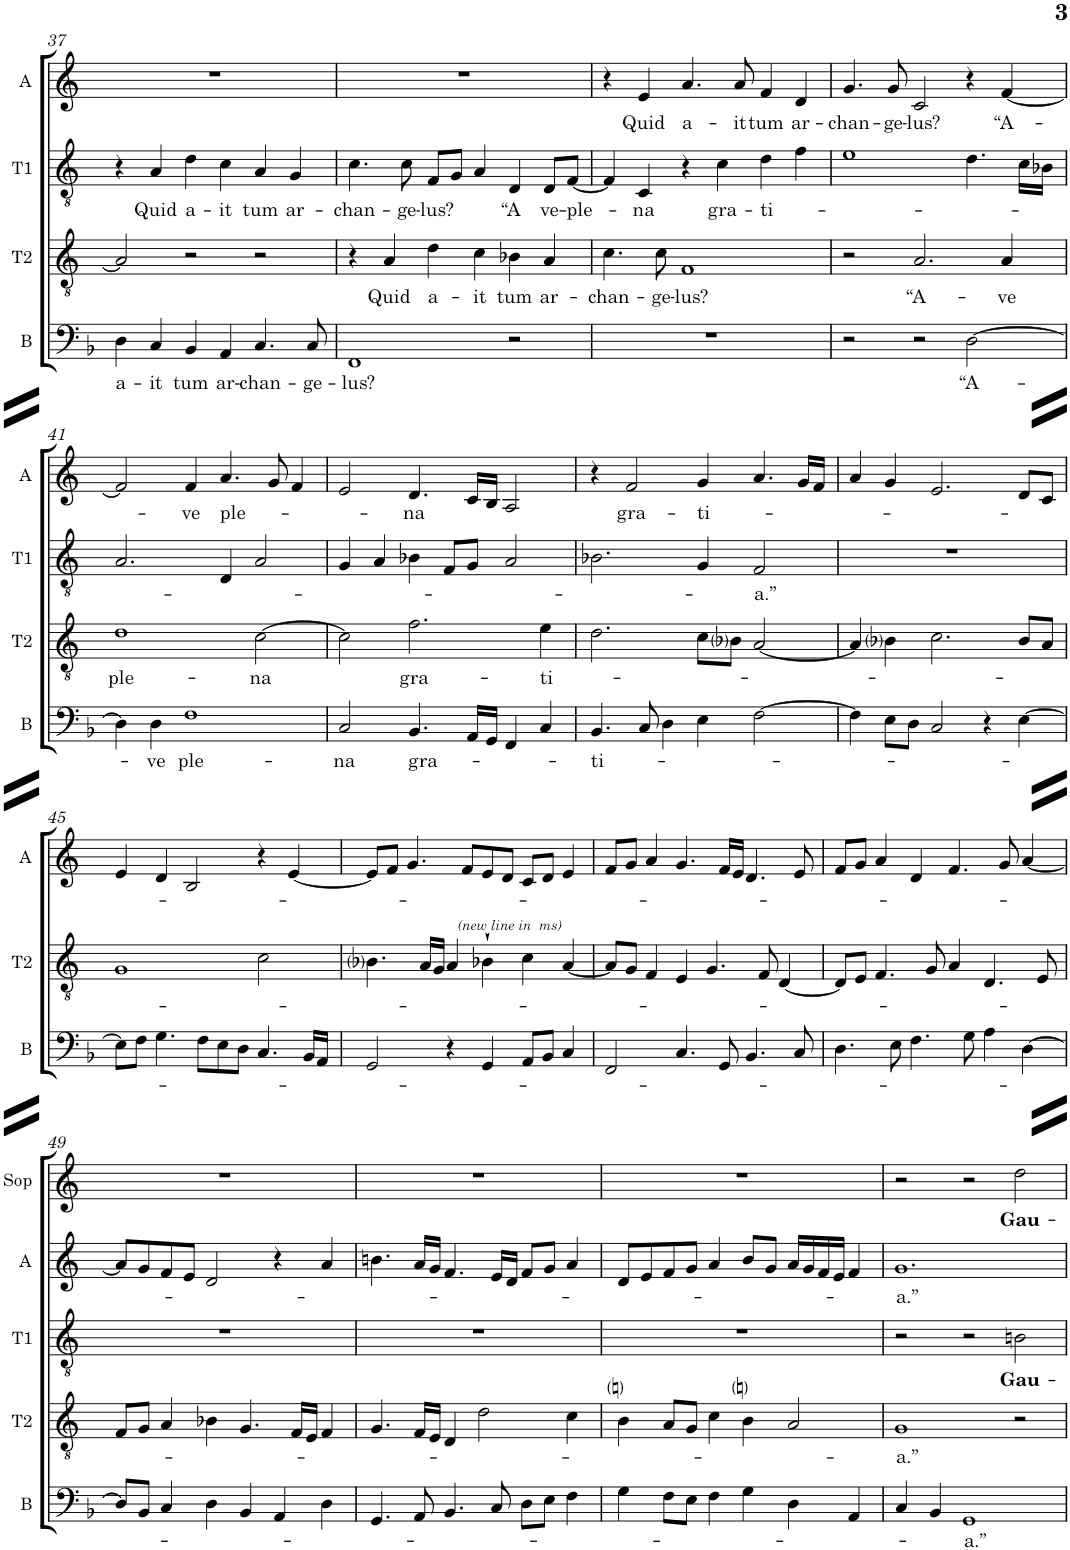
**kern	**text	**kern	**text	**kern	**text	**kern	**text	**kern	**text
*part5	*part5	*part4	*part4	*part3	*part3	*part2	*part2	*part1	*part1
*staff5	*staff5	*staff4	*staff4	*staff3	*staff3	*staff2	*staff2	*staff1	*staff1
*I"Bass	*	*I"Tenor (T2)	*	*I"Contratenor (T1)	*	*I"Alt	*	*I"Soprano	*
*I'B	*	*I'T2	*	*I'T1	*	*I'A	*	*I'Sop	*
!!LO:PB:g=z
*clefF4	*	*clefGv2	*	*clefGv2	*	*clefG2	*	*clefG2	*
*k[b-]	*	*k[]	*	*k[]	*	*k[]	*	*k[]	*
*M3/2	*	*M3/2	*	*M3/2	*	*M3/2	*	*M3/2	*
=37	=37	=37	=37	=37	=37	=37	=37	=37	=37
!	!LO:LY:b	!	!	!	!	!	!	!	!
4D\	a-	2A/]	.	4r	.	1.r	.	1.r	.
!	!LO:LY:b	!	!	!	!LO:LY:b	!	!	!	!
4C/	-it	.	.	4A/	Quid	.	.	.	.
!	!LO:LY:b	!	!	!	!LO:LY:b	!	!	!	!
4BB-/	tum	2r	.	4d\	a-	.	.	.	.
!	!LO:LY:b	!	!	!	!LO:LY:b	!	!	!	!
4AA/	ar-	.	.	4c\	-it	.	.	.	.
!	!LO:LY:b	!	!	!	!LO:LY:b	!	!	!	!
4.C/	-chan-	2r	.	4A/	tum	.	.	.	.
!	!	!	!	!	!LO:LY:b	!	!	!	!
.	.	.	.	4G/	ar-	.	.	.	.
!	!LO:LY:b	!	!	!	!	!	!	!	!
8C/	-ge-	.	.	.	.	.	.	.	.
=38	=38	=38	=38	=38	=38	=38	=38	=38	=38
!	!LO:LY:b	!	!	!	!LO:LY:b	!	!	!	!
1FF	-lus?	4r	.	4.c\	-chan-	1.r	.	1.r	.
!	!	!	!LO:LY:b	!	!	!	!	!	!
.	.	4A/	Quid	.	.	.	.	.	.
!	!	!	!	!	!LO:LY:b	!	!	!	!
.	.	.	.	8c\	-ge-	.	.	.	.
!	!	!	!LO:LY:b	!	!LO:LY:b	!	!	!	!
.	.	4d\	a-	8F/L	-lus?	.	.	.	.
.	.	.	.	8G/J	.	.	.	.	.
!	!	!	!LO:LY:b	!	!	!	!	!	!
.	.	4c\	-it	4A/	.	.	.	.	.
!	!	!	!LO:LY:b	!	!LO:LY:b	!	!	!	!
2r	.	4B-X\	tum	4D/	“A	.	.	.	.
!	!	!	!LO:LY:b	!	!LO:LY:b	!	!	!	!
.	.	4A/	ar-	8D/L	ve-	.	.	.	.
!	!	!	!	!	!LO:LY:b	!	!	!	!
.	.	.	.	[8F/J	-ple-	.	.	.	.
=39	=39	=39	=39	=39	=39	=39	=39	=39	=39
!	!	!	!LO:LY:b	!	!	!	!	!	!
1.r	.	4.c\	-chan-	4F/]	.	4r	.	1.r	.
!	!	!	!	!	!LO:LY:b	!	!LO:LY:b	!	!
.	.	.	.	4C/	-na	4e/	Quid	.	.
!	!	!	!LO:LY:b	!	!	!	!	!	!
.	.	8c\	-ge-	.	.	.	.	.	.
!	!	!	!LO:LY:b	!	!	!	!LO:LY:b	!	!
.	.	1F	-lus?	4r	.	4.a/	a-	.	.
!	!	!	!	!	!LO:LY:b	!	!	!	!
.	.	.	.	4c\	gra-	.	.	.	.
!	!	!	!	!	!	!	!LO:LY:b	!	!
.	.	.	.	.	.	8a/	-it	.	.
!	!	!	!	!	!LO:LY:b	!	!LO:LY:b	!	!
.	.	.	.	4d\	-ti-	4f/	tum	.	.
!	!	!	!	!	!	!	!LO:LY:b	!	!
.	.	.	.	4f\	.	4d/	ar-	.	.
=40	=40	=40	=40	=40	=40	=40	=40	=40	=40
!	!	!	!	!	!	!	!LO:LY:b	!	!
2r	.	2r	.	1e	.	4.g/	-chan-	1.r	.
!	!	!	!	!	!	!	!LO:LY:b	!	!
.	.	.	.	.	.	8g/	-ge-	.	.
!	!	!	!LO:LY:b	!	!	!	!LO:LY:b	!	!
2r	.	2.A/	“A-	.	.	2c/	-lus?	.	.
!	!LO:LY:b	!	!	!	!	!	!	!	!
[2D\	“A-	.	.	4.d\	.	4r	.	.	.
!	!	!	!LO:LY:b	!	!	!	!LO:LY:b	!	!
.	.	4A/	-ve	.	.	[4f/	“A-	.	.
.	.	.	.	16c\LL	.	.	.	.	.
.	.	.	.	16B-X\JJ	.	.	.	.	.
!!LO:LB:g=z
=41	=41	=41	=41	=41	=41	=41	=41	=41	=41
!	!	!	!LO:LY:b	!	!	!	!	!	!
4D\]	.	1d	ple-	2.A/	.	2f/]	.	1.r	.
!	!LO:LY:b	!	!	!	!	!	!	!	!
4D\	-ve	.	.	.	.	.	.	.	.
!	!LO:LY:b	!	!	!	!	!	!LO:LY:b	!	!
1F	ple-	.	.	.	.	4f/	-ve	.	.
!	!	!	!	!	!	!	!LO:LY:b	!	!
.	.	.	.	4D/	.	4.a/	ple-	.	.
!	!	!	!LO:LY:b	!	!	!	!	!	!
.	.	[2c\	-na	2A/	.	.	.	.	.
.	.	.	.	.	.	8g/	.	.	.
.	.	.	.	.	.	4f/	.	.	.
=42	=42	=42	=42	=42	=42	=42	=42	=42	=42
!	!LO:LY:b	!	!	!	!	!	!	!	!
2C/	-na	2c\]	.	4G/	.	2e/	.	1.r	.
.	.	.	.	4A/	.	.	.	.	.
!	!LO:LY:b	!	!LO:LY:b	!	!	!	!LO:LY:b	!	!
4.BB-/	gra-	2.f\	gra-	4B-X\	.	4.d/	-na	.	.
.	.	.	.	8F/L	.	.	.	.	.
16AA/LL	.	.	.	8G/J	.	16c/LL	.	.	.
16GG/JJ	.	.	.	.	.	16B/JJ	.	.	.
4FF/	.	.	.	2A/	.	2A/	.	.	.
!	!	!	!LO:LY:b	!	!	!	!	!	!
4C/	.	4e\	-ti-	.	.	.	.	.	.
=43	=43	=43	=43	=43	=43	=43	=43	=43	=43
!	!LO:LY:b	!	!	!	!	!	!	!	!
4.BB-/	-ti-	2.d\	.	2.B-X\	.	4r	.	1.r	.
!	!	!	!	!	!	!	!LO:LY:b	!	!
.	.	.	.	.	.	2f/	gra-	.	.
8C/	.	.	.	.	.	.	.	.	.
4D\	.	.	.	.	.	.	.	.	.
!	!	!	!	!	!	!	!LO:LY:b	!	!
4E\	.	8c\L	.	4G/	.	4g/	-ti-	.	.
.	.	8B-i\J	.	.	.	.	.	.	.
!	!	!	!	!	!LO:LY:b	!	!	!	!
[2F\	.	[2A/	.	2F/	a.”	4.a/	.	.	.
.	.	.	.	.	.	16g/LL	.	.	.
.	.	.	.	.	.	16f/JJ	.	.	.
=44	=44	=44	=44	=44	=44	=44	=44	=44	=44
4F\]	.	4A/]	.	1.r	.	4a/	.	1.r	.
8E\L	.	4B-i\	.	.	.	4g/	.	.	.
8D\J	.	.	.	.	.	.	.	.	.
2C/	.	2.c\	.	.	.	2.e/	.	.	.
4r	.	.	.	.	.	.	.	.	.
[4E\	.	8B-/L	.	.	.	8d/L	.	.	.
.	.	8A/J	.	.	.	8c/J	.	.	.
!!LO:LB:g=z
=45	=45	=45	=45	=45	=45	=45	=45	=45	=45
8E\L]	.	1G	.	1.r	.	4e/	.	1.r	.
8F\J	.	.	.	.	.	.	.	.	.
4.G\	.	.	.	.	.	4d/	.	.	.
.	.	.	.	.	.	2B/	.	.	.
8F\L	.	.	.	.	.	.	.	.	.
8E\	.	.	.	.	.	.	.	.	.
8D\J	.	.	.	.	.	.	.	.	.
4.C/	.	2c\	.	.	.	4r	.	.	.
.	.	.	.	.	.	[4e/	.	.	.
16BB-/LL	.	.	.	.	.	.	.	.	.
16AA/JJ	.	.	.	.	.	.	.	.	.
=46	=46	=46	=46	=46	=46	=46	=46	=46	=46
2GG/	.	4.B-i\	.	1.r	.	8e/L]	.	1.r	.
.	.	.	.	.	.	8f/J	.	.	.
.	.	.	.	.	.	4.g/	.	.	.
.	.	16A/LL	.	.	.	.	.	.	.
.	.	16G/JJ	.	.	.	.	.	.	.
4r	.	4A/	.	.	.	.	.	.	.
.	.	.	.	.	.	8f/L	.	.	.
!	!	!LO:TX:a:i:t=(new line in  ms)	!	!	!	!	!	!	!
4GG/	.	4B-X`\	.	.	.	8e/	.	.	.
.	.	.	.	.	.	8d/J	.	.	.
8AA/L	.	4c\	.	.	.	8c/L	.	.	.
8BB-/J	.	.	.	.	.	8d/J	.	.	.
4C/	.	[4A/	.	.	.	4e/	.	.	.
=47	=47	=47	=47	=47	=47	=47	=47	=47	=47
2FF/	.	8A/L]	.	1.r	.	8f/L	.	1.r	.
.	.	8G/J	.	.	.	8g/J	.	.	.
.	.	4F/	.	.	.	4a/	.	.	.
4.C/	.	4E/	.	.	.	4.g/	.	.	.
.	.	4.G/	.	.	.	.	.	.	.
8GG/	.	.	.	.	.	16f/LL	.	.	.
.	.	.	.	.	.	16e/JJ	.	.	.
4.BB-/	.	.	.	.	.	4.d/	.	.	.
.	.	8F/	.	.	.	.	.	.	.
.	.	[4D/	.	.	.	.	.	.	.
8C/	.	.	.	.	.	8e/	.	.	.
=48	=48	=48	=48	=48	=48	=48	=48	=48	=48
4.D\	.	8D/L]	.	1.r	.	8f/L	.	1.r	.
.	.	8E/J	.	.	.	8g/J	.	.	.
.	.	4.F/	.	.	.	4a/	.	.	.
8E\	.	.	.	.	.	.	.	.	.
4.F\	.	.	.	.	.	4d/	.	.	.
.	.	8G/	.	.	.	.	.	.	.
.	.	4A/	.	.	.	4.f/	.	.	.
8G\	.	.	.	.	.	.	.	.	.
4A\	.	4.D/	.	.	.	.	.	.	.
.	.	.	.	.	.	8g/	.	.	.
[4D\	.	.	.	.	.	[4a/	.	.	.
.	.	8E/	.	.	.	.	.	.	.
!!LO:LB:g=z
=49	=49	=49	=49	=49	=49	=49	=49	=49	=49
8D/L]	.	8F/L	.	1.r	.	8a/L]	.	1.r	.
8BB-/J	.	8G/J	.	.	.	8g/	.	.	.
4C/	.	4A/	.	.	.	8f/	.	.	.
.	.	.	.	.	.	8e/J	.	.	.
4D\	.	4B-X\	.	.	.	2d/	.	.	.
4BB-/	.	4.G/	.	.	.	.	.	.	.
4AA/	.	.	.	.	.	4r	.	.	.
.	.	16F/LL	.	.	.	.	.	.	.
.	.	16E/JJ	.	.	.	.	.	.	.
4D\	.	4F/	.	.	.	4a/	.	.	.
=50	=50	=50	=50	=50	=50	=50	=50	=50	=50
4.GG/	.	4.G/	.	1.r	.	4.bn\	.	1.r	.
8AA/	.	16F/LL	.	.	.	16a/LL	.	.	.
.	.	16E/JJ	.	.	.	16g/JJ	.	.	.
4.BB-/	.	4D/	.	.	.	4.f/	.	.	.
.	.	2d\	.	.	.	.	.	.	.
8C/	.	.	.	.	.	16e/LL	.	.	.
.	.	.	.	.	.	16d/JJ	.	.	.
8D\L	.	.	.	.	.	8f/L	.	.	.
8E\J	.	.	.	.	.	8g/J	.	.	.
4F\	.	4c\	.	.	.	4a/	.	.	.
=51	=51	=51	=51	=51	=51	=51	=51	=51	=51
4G\	.	4Bni\	.	1.r	.	8d/L	.	1.r	.
.	.	.	.	.	.	8e/	.	.	.
8F\L	.	8A/L	.	.	.	8f/	.	.	.
8E\J	.	8G/J	.	.	.	8g/J	.	.	.
4F\	.	4c\	.	.	.	4a/	.	.	.
4G\	.	4Bni\	.	.	.	8b/L	.	.	.
.	.	.	.	.	.	8g/J	.	.	.
4D\	.	2A/	.	.	.	16a/LL	.	.	.
.	.	.	.	.	.	16g/	.	.	.
.	.	.	.	.	.	16f/	.	.	.
.	.	.	.	.	.	16e/JJ	.	.	.
4AA/	.	.	.	.	.	4f/	.	.	.
=52	=52	=52	=52	=52	=52	=52	=52	=52	=52
!	!	!	!LO:LY:b	!	!	!	!LO:LY:b	!	!
4C/	.	1G	a.”	2r	.	1.g	a.”	2r	.
4BB-/	.	.	.	.	.	.	.	.	.
!	!LO:LY:b	!	!	!	!	!	!	!	!
1GG	a.”	.	.	2r	.	.	.	2r	.
!	!	!	!	!	!LO:LY:b	!	!	!	!LO:LY:b
.	.	2r	.	2Bn\	Gau-	.	.	2dd\	Gau-
=	=	=	=	=	=	=	=	=	=
*-	*-	*-	*-	*-	*-	*-	*-	*-	*-
